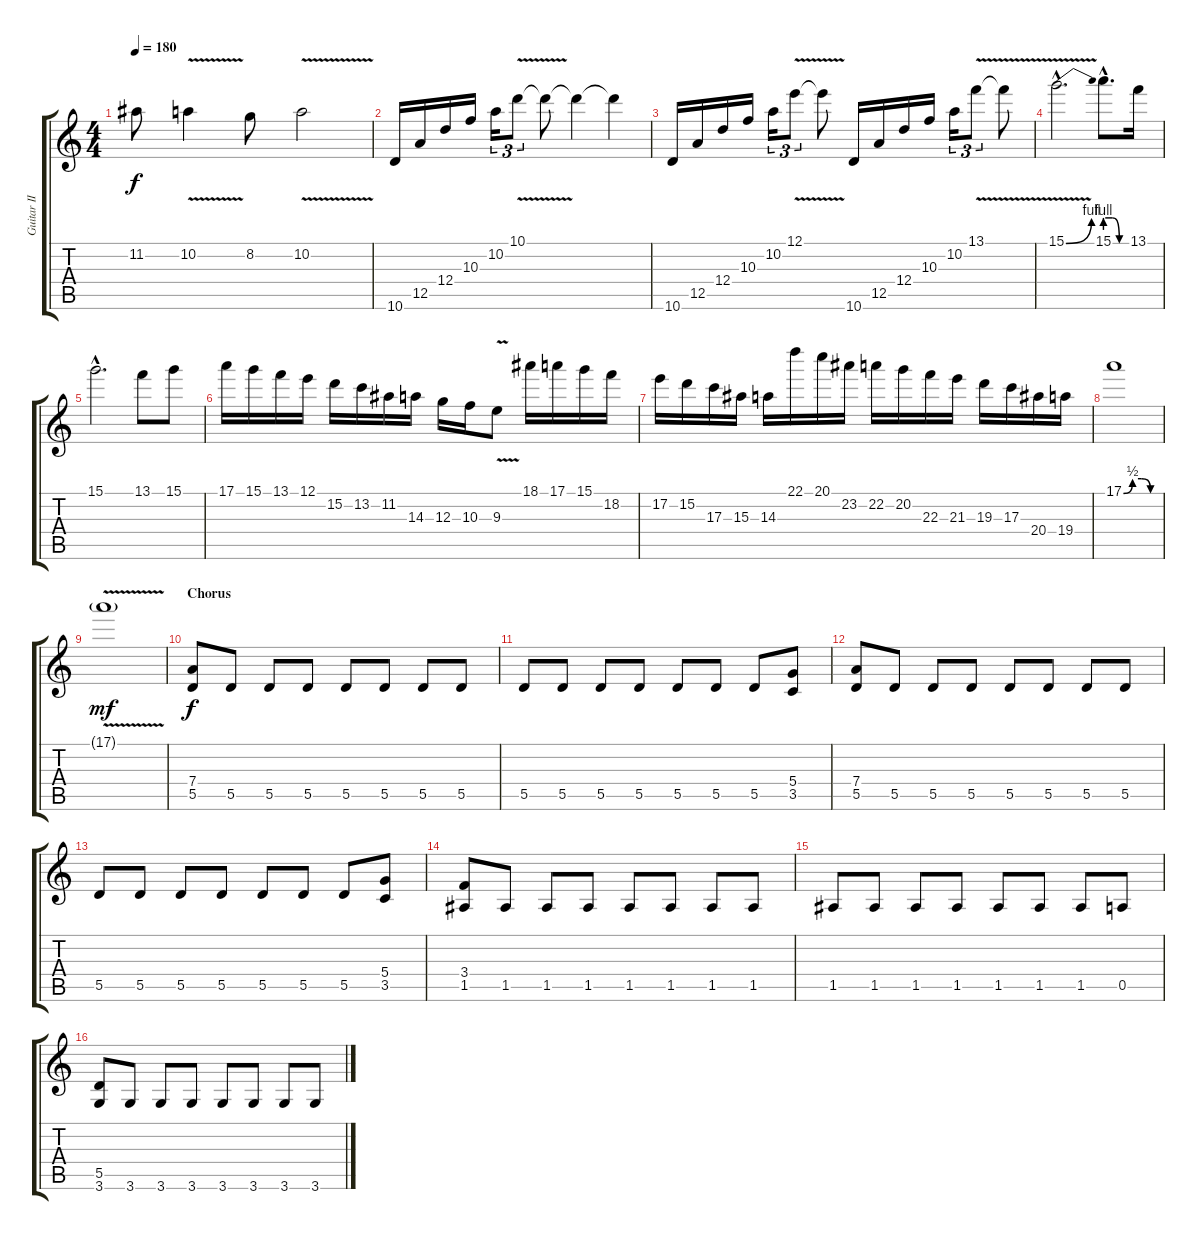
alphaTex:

\track ("Guitar II" "Guitar II") {instrument overdrivenguitar}
\staff {score tabs}
\tuning (E4 B3 G3 D3 A2 E2) {hide}
\ts (4 4)
\tempo 180
\clef g2
\ks c
11.2.8{dy f} 10.2{v}.4 8.2.8 10.2{v}.2 |
10.6.16 12.5.16 12.4.16 10.3.16 10.2.16{tu (3 2)} 10.1{v}.8{tu (3 2)} 10.1{t}.8 10.1{t}.4 10.1{t}.4 |
10.6.16 12.5.16 12.4.16 10.3.16 10.2.16{tu (3 2)} 12.1{v}.8{tu (3 2)} 12.1{t}.8 10.6.16 12.5.16 12.4.16 10.3.16 10.2.16{tu (3 2)} 13.1{v}.8{tu (3 2)} 13.1{t}.8 |
15.1{be (bend 0 0 60 4) v hac}.2{d} 15.1{be (custom 0 4 20 4 40 0 60 0) hac}.8{d} 13.1.16 |
15.1{hac}.2{d} 13.1.8 15.1.8 |
17.1.16 15.1.16 13.1.16 12.1.16 15.2.16 13.2.16 11.2.16 14.3.16 12.3.16 10.3.16 9.3{v}.8 18.1.16 17.1.16 15.1.16 18.2.16 |
17.2.16 15.2.16 17.3.16 15.3.16 14.3.16 22.1.16 20.1.16 23.2.16 22.2.16 20.2.16 22.3.16 21.3.16 19.3.16 17.3.16 20.4.16 19.4.16 |
17.1{be (custom 0 0 15 2 30 2 45 0 60 0)}.1 |
17.1{v g}.1{dy mf} |
\section ("" "Chorus")
(7.4 5.5).8{dy f} 5.5.8 5.5.8 5.5.8 5.5.8 5.5.8 5.5.8 5.5.8 |
5.5.8 5.5.8 5.5.8 5.5.8 5.5.8 5.5.8 5.5.8 (5.4 3.5).8 |
(7.4 5.5).8 5.5.8 5.5.8 5.5.8 5.5.8 5.5.8 5.5.8 5.5.8 |
5.5.8 5.5.8 5.5.8 5.5.8 5.5.8 5.5.8 5.5.8 (5.4 3.5).8 |
(3.4 1.5).8 1.5.8 1.5.8 1.5.8 1.5.8 1.5.8 1.5.8 1.5.8 |
1.5.8 1.5.8 1.5.8 1.5.8 1.5.8 1.5.8 1.5.8 0.5.8 |
(5.5 3.6).8 3.6.8 3.6.8 3.6.8 3.6.8 3.6.8 3.6.8 3.6.8
